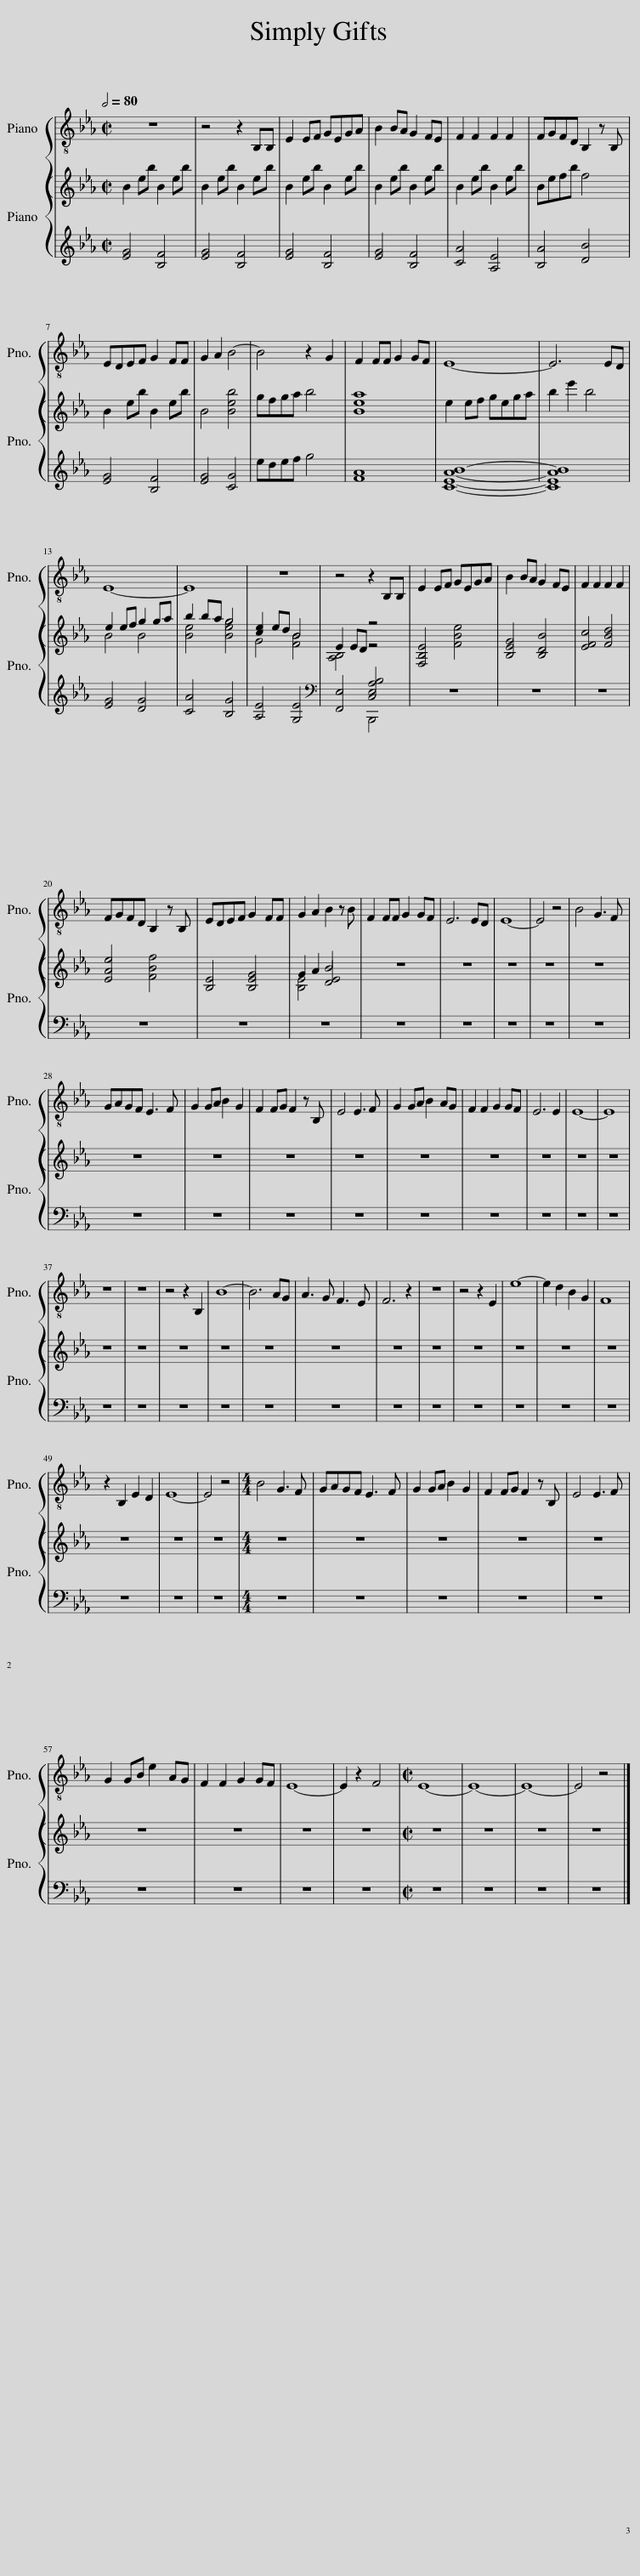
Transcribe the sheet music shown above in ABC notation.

X:1
%%score { 1 { ( 2 4 ) | ( 3 5 ) } }
L:1/8
Q:1/2=80
M:2/2
I:linebreak $
K:Eb
V:1 treble-8
V:2 treble
V:4 treble
V:3 treble
V:5 treble
V:1
 z8 | z4 z2 B,B, | E2 EF GEGA | B2 BA G2 FE | F2 F2 F2 F2 | %5
 FGFD B,2 z B, |$ EDEF G2 FF | G2 A2 B4- | B4 z2 G2 | F2 FF G2 GF | %10
 E8- | E6 ED |$ E8- | E8 | z8 | %15
 z4 z2 B,B, | E2 EF GEGA | B2 BA G2 FE | F2 F2 F2 F2 |$ FGFD B,2 z B, | %20
 EDEF G2 FF | G2 A2 B2 z B | F2 FF G2 GF | E6 ED | E8- | %25
 E4 z4 | B4 G3 F |$ GAGF E3 F | G2 GA B2 G2 | F2 FG F2 z B, | %30
 E4 E3 F | G2 GA B2 AG | F2 F2 G2 GF | E6 E2 | E8- | %35
 E8 |$ z8 | z8 | z4 z2 B,2 | B8- | %40
 B6 AG | A3 G F3 E | F6 z2 | z8 | z4 z2 E2 | %45
 e8- | e2 d2 B2 G2 | F8 |$ z2 B,2 E2 D2 | E8- | %50
 E4 z4 |[M:4/4] B4 G3 F | GAGF E3 F | G2 GA B2 G2 | F2 FG F2 z B, | %55
 E4 E3 F |$ G2 GB e2 AG | F2 F2 G2 GF | E8- | E2 z2 F4 | %60
[M:2/2] E8- | E8- | E8- | E4 z4 |] %64
V:2
 B2 eb B2 eb | B2 eb B2 eb | B2 eb B2 eb | B2 eb B2 eb | B2 eb B2 eb | %5
 Befb f4 |$ B2 eb B2 eb | B4 [Beb]4 | gfga b4 | [Bea]8 | %10
 e2 ef gega | b2 e'2 b4 |$ e2 ef g2 ga | b2 ba g4 | [ce]2 ed B4 | %15
 E2 ED z4 | [F,B,E]4 [FBe]4 | [B,EG]4 [B,DB]4 | [EFc]4 [FBd]4 |$ [EAe]4 [FBf]4 | %20
 [B,E]4 [B,EG]4 | G2 A2 B4 | z8 | z8 | z8 | %25
 z8 | z8 |$ z8 | z8 | z8 | %30
 z8 | z8 | z8 | z8 | z8 | %35
 z8 |$ z8 | z8 | z8 | z8 | %40
 z8 | z8 | z8 | z8 | z8 | %45
 z8 | z8 | z8 |$ z8 | z8 | %50
 z8 |[M:4/4] z8 | z8 | z8 | z8 | %55
 z8 |$ z8 | z8 | z8 | z8 | %60
[M:2/2] z8 | z8 | z8 | z8 |] %64
V:3
 [EG]4 [B,F]4 | [EG]4 [B,F]4 | [EG]4 [B,F]4 | [EG]4 [B,F]4 | [CA]4 [A,E]4 | %5
 [B,A]4 [DB]4 |$ [EG]4 [B,F]4 | [EG]4 [CG]4 | edef g4 | [FA]8 | %10
 [CEAB]8- | [CEAB]8 |$ [EG]4 [DG]4 | [CA]4 [B,G]4 | [A,E]4 [G,E]4 | %15
[K:bass] [F,,E,]4 [C,E,A,B,]4 | z8 | z8 | z8 |$ z8 | %20
 z8 | z8 | z8 | z8 | z8 | %25
 z8 | z8 |$ z8 | z8 | z8 | %30
 z8 | z8 | z8 | z8 | z8 | %35
 z8 |$ z8 | z8 | z8 | z8 | %40
 z8 | z8 | z8 | z8 | z8 | %45
 z8 | z8 | z8 |$ z8 | z8 | %50
 z8 |[M:4/4] z8 | z8 | z8 | z8 | %55
 z8 |$ z8 | z8 | z8 | z8 | %60
[M:2/2] z8 | z8 | z8 | z8 |] %64
V:4
 x8 | x8 | x8 | x8 | x8 | %5
 x8 |$ x8 | x8 | x8 | x8 | %10
 x8 | x8 |$ B4 B4 | [Be]4 [Beg]4 | G4 [FB]4 | %15
 [A,B,]4 z4 | x8 | x8 | x8 |$ x8 | %20
 x8 | [B,E]4 [DE]4 | x8 | x8 | x8 | %25
 x8 | x8 |$ x8 | x8 | x8 | %30
 x8 | x8 | x8 | x8 | x8 | %35
 x8 |$ x8 | x8 | x8 | x8 | %40
 x8 | x8 | x8 | x8 | x8 | %45
 x8 | x8 | x8 |$ x8 | x8 | %50
 x8 |[M:4/4] x8 | x8 | x8 | x8 | %55
 x8 |$ x8 | x8 | x8 | x8 | %60
[M:2/2] x8 | x8 | x8 | x8 |] %64
V:5
 x8 | x8 | x8 | x8 | x8 | %5
 x8 |$ x8 | x8 | x8 | x8 | %10
 x8 | x8 |$ x8 | x8 | x8 | %15
[K:bass] x4 B,,,4 | x8 | x8 | x8 |$ x8 | %20
 x8 | x8 | x8 | x8 | x8 | %25
 x8 | x8 |$ x8 | x8 | x8 | %30
 x8 | x8 | x8 | x8 | x8 | %35
 x8 |$ x8 | x8 | x8 | x8 | %40
 x8 | x8 | x8 | x8 | x8 | %45
 x8 | x8 | x8 |$ x8 | x8 | %50
 x8 |[M:4/4] x8 | x8 | x8 | x8 | %55
 x8 |$ x8 | x8 | x8 | x8 | %60
[M:2/2] x8 | x8 | x8 | x8 |] %64
